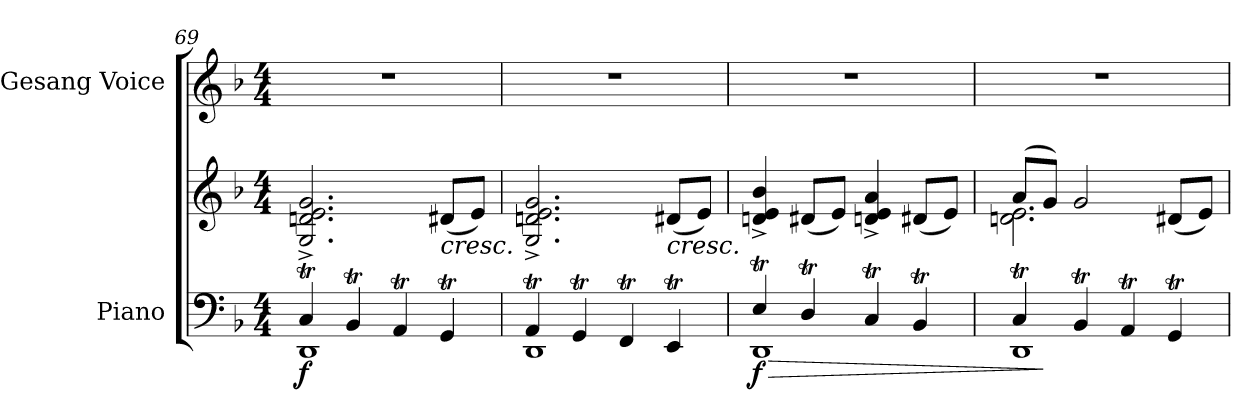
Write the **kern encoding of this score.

**kern	**kern	**dynam	**kern
*part2	*part2	*part2	*part1
*staff3	*staff2	*staff2/3	*staff1
*I"Piano	*	*	*I"Gesang Voice
*I'Pno	*	*	*
*clefF4	*clefG2	*	*clefG2
*k[b-]	*k[b-]	*	*k[b-]
*M4/4	*M4/4	*	*M4/4
=69	=69	=69	=69
*^	*	*	*
!	!	!	!LO:DY:b=2	!
4CT/	1DD	2.G/^> 2.dn/^> 2.e/^> 2.g/^>	f	1r
4BB-T/	.	.	.	.
4AAt/	.	.	.	.
!	!	!	!LO:HP:b	!
4GGT/	.	(8d#X/L	<	.
.	.	8e/J)	.	.
!!LO:LB:g=z
=70	=70	=70	=70	=70
4AAt/	1DD	2.G/^ 2.dn/^ 2.e/^ 2.g/^	.	1r
4GGT/	.	.	.	.
4FFT/	.	.	.	.
!	!	!	!LO:HP:b	!
4EEt/	.	(8d#X/L	<	.
.	.	8e/J)	.	.
=71	=71	=71	=71	=71
!	!	!	!LO:HP:b=2	!
!	!	!	!LO:DY:n=1:b=2	!
4Et/	1DD	4dn/^ 4e/^ 4b-/^	> f	1r
4DT/	.	(8d#X/L	[	.
.	.	8e/J)	.	.
4CT/	.	4dn/^ 4e/^ 4a/^	.	.
4BB-T/	.	(8d#X/L	[	.
.	.	8e/J)	.	.
=72	=72	=72	=72	=72
*	*	*^	*	*
4CT/	1DD	(8a/L	2.dn\ 2.e\	.	1r
.	.	8g/J)	.	]	.
4BB-T/	.	2g/	.	.	.
4AAt/	.	.	.	.	.
4GGT/	.	(8d#X/L	4ryy	.	.
.	.	8e/J)	.	.	.
*v	*v	*	*	*	*
*	*v	*v	*	*
=	=	=	=
*-	*-	*-	*-
